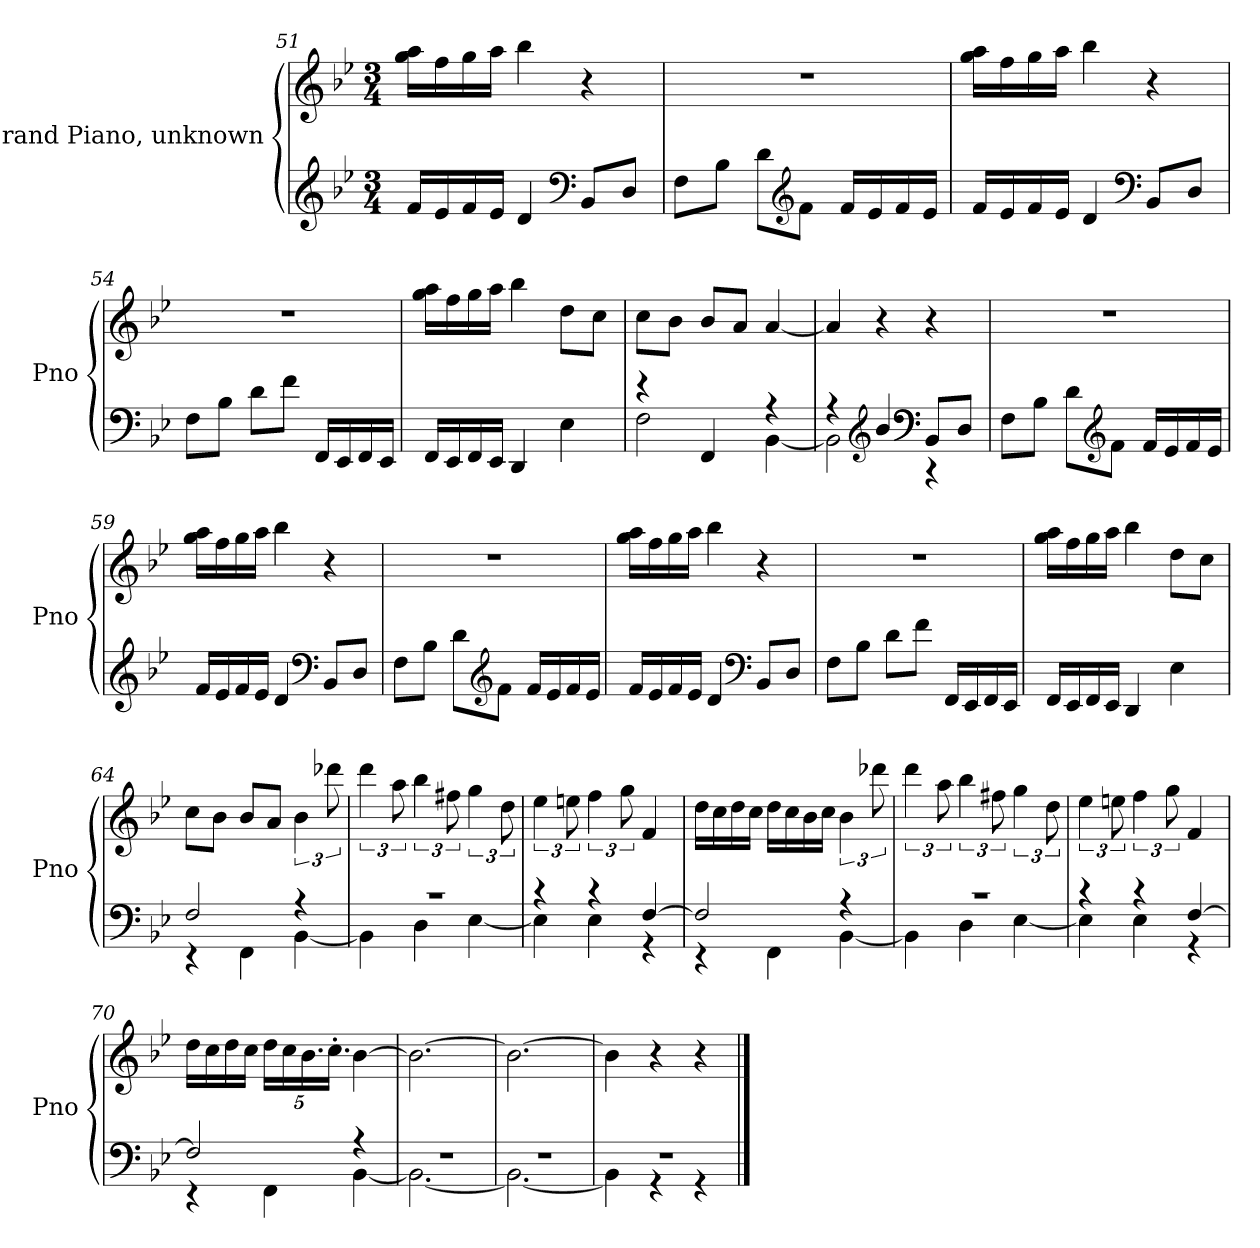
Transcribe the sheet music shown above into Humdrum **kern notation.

**kern	**kern
*part1	*part1
*staff2	*staff1
*I"Grand Piano, unknown	*
*I'Pno	*
!!LO:LB:g=z
*clefG2	*clefG2
*k[b-e-]	*k[b-e-]
*M3/4	*M3/4
=51	=51
16f/LL	16gg\ 16aa\LL
16e-/	16ff\
16f/	16gg\
16e-/JJ	16aa\JJ
4d/	4bb-\
*clefF4	*
8BB-/L	4r
8D/J	.
=52	=52
8F\L	2.r
8B-\J	.
8d\L	.
*clefG2	*
8f\J	.
16f/LL	.
16e-/	.
16f/	.
16e-/JJ	.
=53	=53
16f/LL	16gg\ 16aa\LL
16e-/	16ff\
16f/	16gg\
16e-/JJ	16aa\JJ
4d/	4bb-\
*clefF4	*
8BB-/L	4r
8D/J	.
=54	=54
8F\L	2.r
8B-\J	.
8d\L	.
8f\J	.
16FF/LL	.
16EE-/	.
16FF/	.
16EE-/JJ	.
!!LO:LB:g=z
=55	=55
16FF/LL	16gg\ 16aa\LL
16EE-/	16ff\
16FF/	16gg\
16EE-/JJ	16aa\JJ
4DD/	4bb-\
4E-\	8dd\L
.	8cc\J
=56	=56
*^	*
4r	2F\	8cc\L
.	.	8b-\J
4FF/	.	8b-/L
.	.	8a/J
4r	[4BB-\	[4a/
=57	=57	=57
4r	2BB-\]	4a/]
*clefG2	*	*
4b-/	.	4r
*clefF4	*	*
8BB-/L	4r	4r
8D/J	.	.
*v	*v	*
=58	=58
8F\L	2.r
8B-\J	.
8d\L	.
*clefG2	*
8f\J	.
16f/LL	.
16e-/	.
16f/	.
16e-/JJ	.
=59	=59
16f/LL	16gg\ 16aa\LL
16e-/	16ff\
16f/	16gg\
16e-/JJ	16aa\JJ
4d/	4bb-\
*clefF4	*
8BB-/L	4r
8D/J	.
!!LO:LB:g=z
=60	=60
8F\L	2.r
8B-\J	.
8d\L	.
*clefG2	*
8f\J	.
16f/LL	.
16e-/	.
16f/	.
16e-/JJ	.
=61	=61
16f/LL	16gg\ 16aa\LL
16e-/	16ff\
16f/	16gg\
16e-/JJ	16aa\JJ
4d/	4bb-\
*clefF4	*
8BB-/L	4r
8D/J	.
=62	=62
8F\L	2.r
8B-\J	.
8d\L	.
8f\J	.
16FF/LL	.
16EE-/	.
16FF/	.
16EE-/JJ	.
=63	=63
16FF/LL	16gg\ 16aa\LL
16EE-/	16ff\
16FF/	16gg\
16EE-/JJ	16aa\JJ
4DD/	4bb-\
4E-\	8dd\L
.	8cc\J
=64	=64
*^	*
2F/	4r	8cc\L
.	.	8b-\J
.	4FF\	8b-/L
.	.	8a/J
4r	[4BB-\	6b-\
.	.	12ddd-X\
!!LO:PB:g=z
=65	=65	=65
2.r	4BB-\]	6ddd\
.	.	12aa\
.	4D\	6bb-\
.	.	12ff#X\
.	[4E-\	6gg\
.	.	12dd\
=66	=66	=66
4r	4E-\]	6ee-\
.	.	12een\
4r	4E-\	6ff\
.	.	12gg\
[4F/	4r	4f/
=67	=67	=67
2F/]	4r	16dd\LL
.	.	16cc\
.	.	16dd\
.	.	16cc\JJ
.	4FF\	16dd\LL
.	.	16cc\
.	.	16b-\
.	.	16cc\JJ
4r	[4BB-\	6b-\
.	.	12ddd-X\
=68	=68	=68
2.r	4BB-\]	6ddd\
.	.	12aa\
.	4D\	6bb-\
.	.	12ff#X\
.	[4E-\	6gg\
.	.	12dd\
=69	=69	=69
4r	4E-\]	6ee-\
.	.	12een\
4r	4E-\	6ff\
.	.	12gg\
[4F/	4r	4f/
!!LO:LB:g=z
=70	=70	=70
2F/]	4r	16dd\LL
.	.	16cc\
.	.	16dd\
.	.	16cc\JJ
*	*	*Xbrackettup
.	4FF\	20dd\LL
.	.	20cc\
.	.	20.b-\
.	.	20.cc'\JJ
4r	[4BB-\	[4b-\
=71	=71	=71
2.r	2.BB-\_	2.b-\_
=72	=72	=72
2.r	2.BB-\_	2.b-\_
=73	=73	=73
2.r	4BB-\]	4b-\]
.	4r	4r
.	4r	4r
*v	*v	*
==	==
*-	*-
